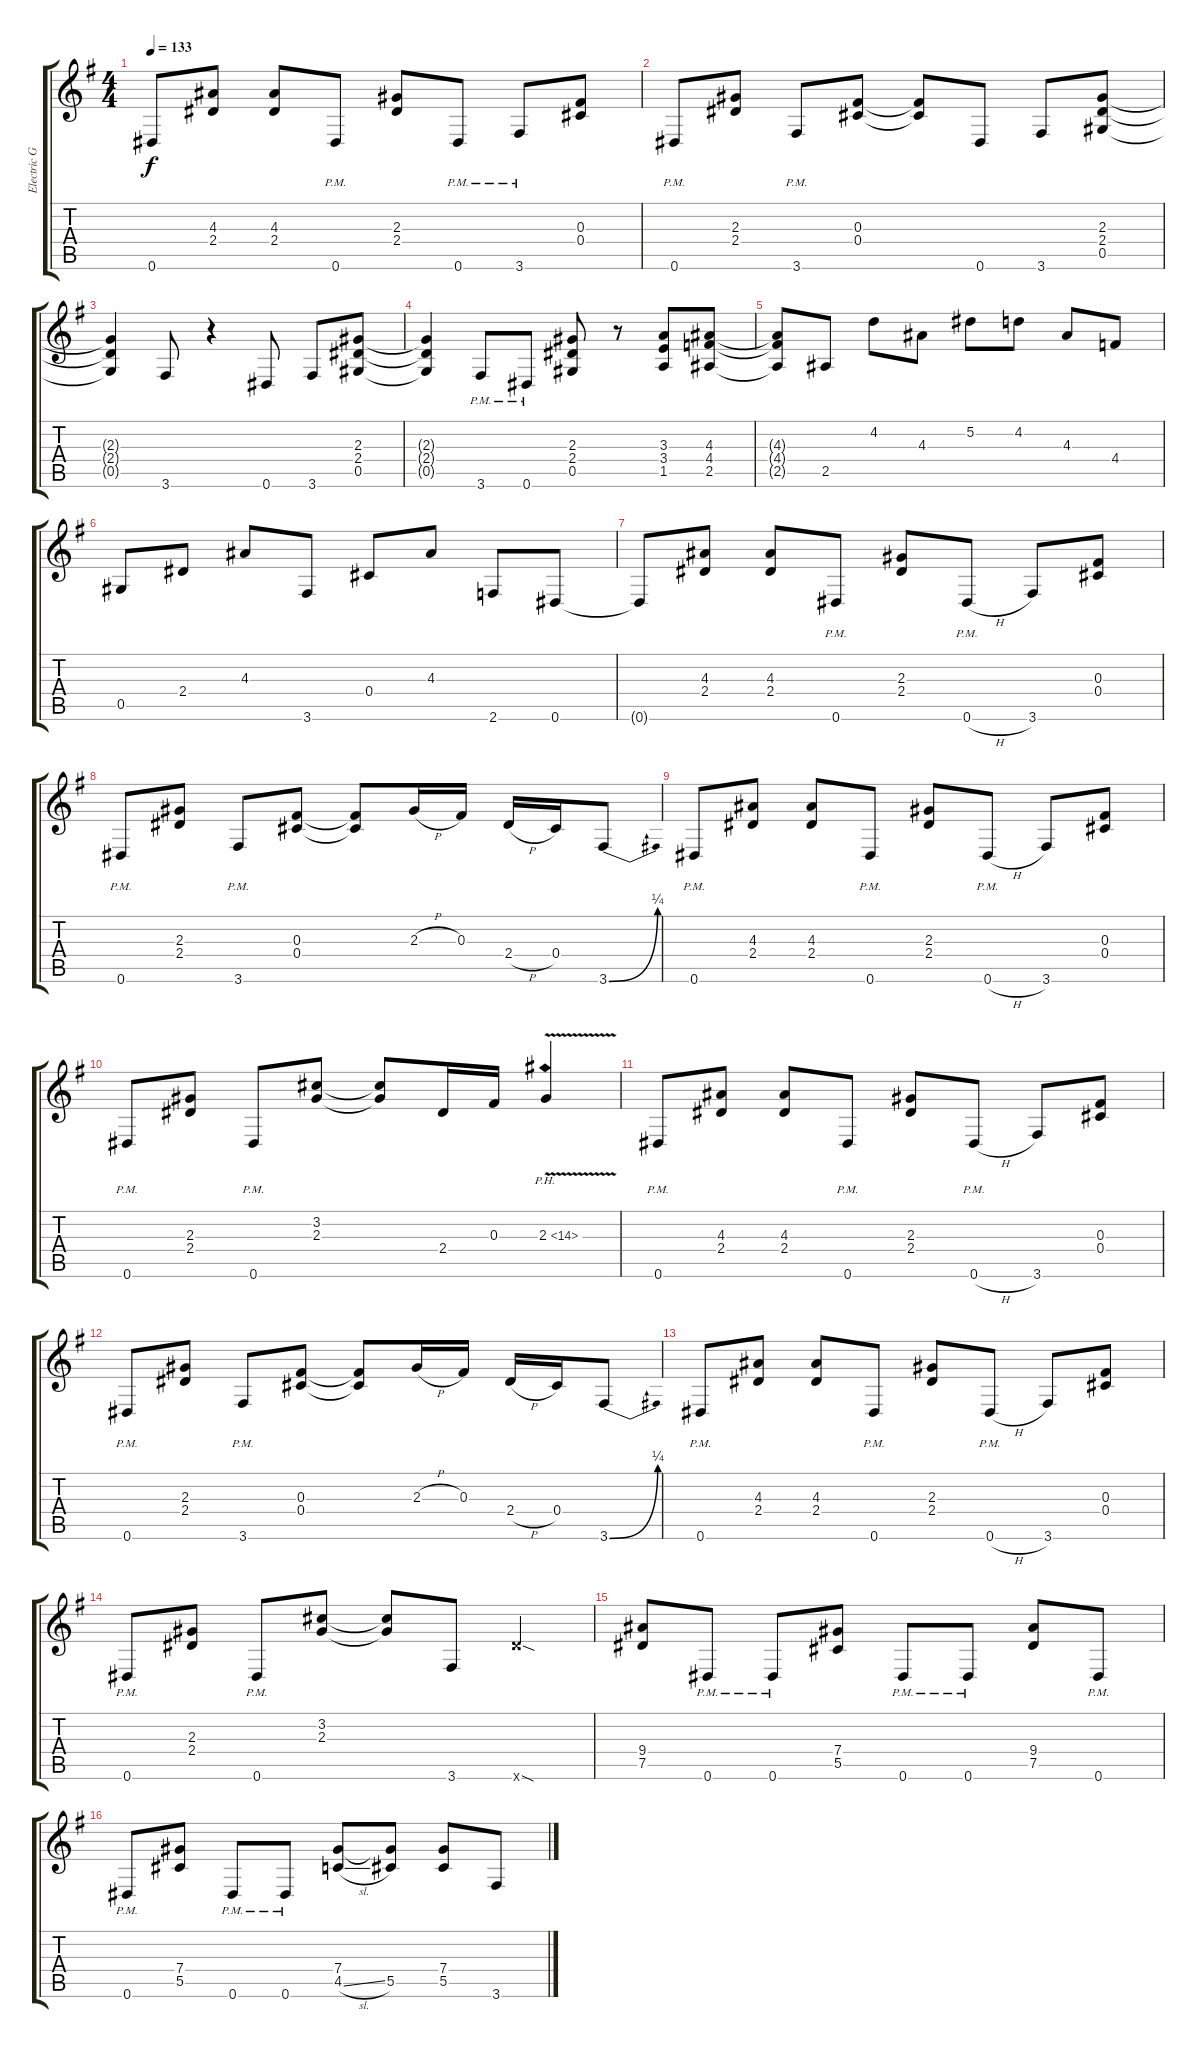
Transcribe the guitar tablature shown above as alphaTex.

\track ("Electric Guitar 2" "Electric G") {instrument distortionguitar}
\staff {score tabs}
\tuning (Eb4 Bb3 Gb3 Db3 Ab2 Eb2) {hide}
\ts (4 4)
\tempo 133
\clef g2
\ks g
0.6{t}.8{dy f} (4.3 2.4).8 (4.3 2.4).8 0.6{pm}.8 (2.3 2.4).8 0.6{pm}.8 3.6{pm}.8 (0.3 0.4).8 |
0.6{pm}.8 (2.3 2.4).8 3.6{pm}.8 (0.3 0.4).8 (0.3{t} 0.4{t}).8 0.6.8 3.6.8 (2.3 2.4 0.5).8 |
(2.3{t} 2.4{t} 0.5{t}).4 3.6.8 r.4 0.6.8 3.6.8 (2.3 2.4 0.5).8 |
(2.3{t} 2.4{t} 0.5{t}).4 3.6{pm}.8 0.6{pm}.8 (2.3 2.4 0.5).8 r.8 (3.3 3.4 1.5).8 (4.3 4.4 2.5).8 |
(4.3{t} 4.4{t} 2.5{t}).8 2.5.8 4.2.8 4.3.8 5.2.8 4.2.8 4.3.8 4.4.8 |
0.5.8 2.4.8 4.3.8 3.6.8 0.4.8 4.3.8 2.6.8 0.6.8 |
0.6{t}.8 (4.3 2.4).8 (4.3 2.4).8 0.6{pm}.8 (2.3 2.4).8 0.6{h pm}.8 3.6.8 (0.3 0.4).8 |
0.6{pm}.8 (2.3 2.4).8 3.6{pm}.8 (0.3 0.4).8 (0.3{t} 0.4{t}).8 2.3{h}.16 0.3.16 2.4{h}.16 0.4.16 3.6{be (bend 0 0 60 1)}.8 |
0.6{pm}.8 (4.3 2.4).8 (4.3 2.4).8 0.6{pm}.8 (2.3 2.4).8 0.6{h pm}.8 3.6.8 (0.3 0.4).8 |
0.6{pm}.8 (2.3 2.4).8 0.6{pm}.8 (3.2 2.3).8 (3.2{t} 2.3{t}).8 2.4.16 0.3.16 2.3{ph 12 v}.4 |
0.6{pm}.8 (4.3 2.4).8 (4.3 2.4).8 0.6{pm}.8 (2.3 2.4).8 0.6{h pm}.8 3.6.8 (0.3 0.4).8 |
0.6{pm}.8 (2.3 2.4).8 3.6{pm}.8 (0.3 0.4).8 (0.3{t} 0.4{t}).8 2.3{h}.16 0.3.16 2.4{h}.16 0.4.16 3.6{be (bend 0 0 60 1)}.8 |
0.6{pm}.8 (4.3 2.4).8 (4.3 2.4).8 0.6{pm}.8 (2.3 2.4).8 0.6{h pm}.8 3.6.8 (0.3 0.4).8 |
0.6{pm}.8 (2.3 2.4).8 0.6{pm}.8 (3.2 2.3).8 (3.2{t} 2.3{t}).8 3.6.8 12.6{sod x}.4 |
(9.4 7.5).8 0.6{pm}.8 0.6{pm}.8 (7.4 5.5).8 0.6{pm}.8 0.6{pm}.8 (9.4 7.5).8 0.6{pm}.8 |
0.6{pm}.8 (7.4 5.5).8 0.6{pm}.8 0.6{pm}.8 (7.4 4.5{sl}).8 (7.4{t} 5.5).8 (7.4 5.5).8 3.6.8
